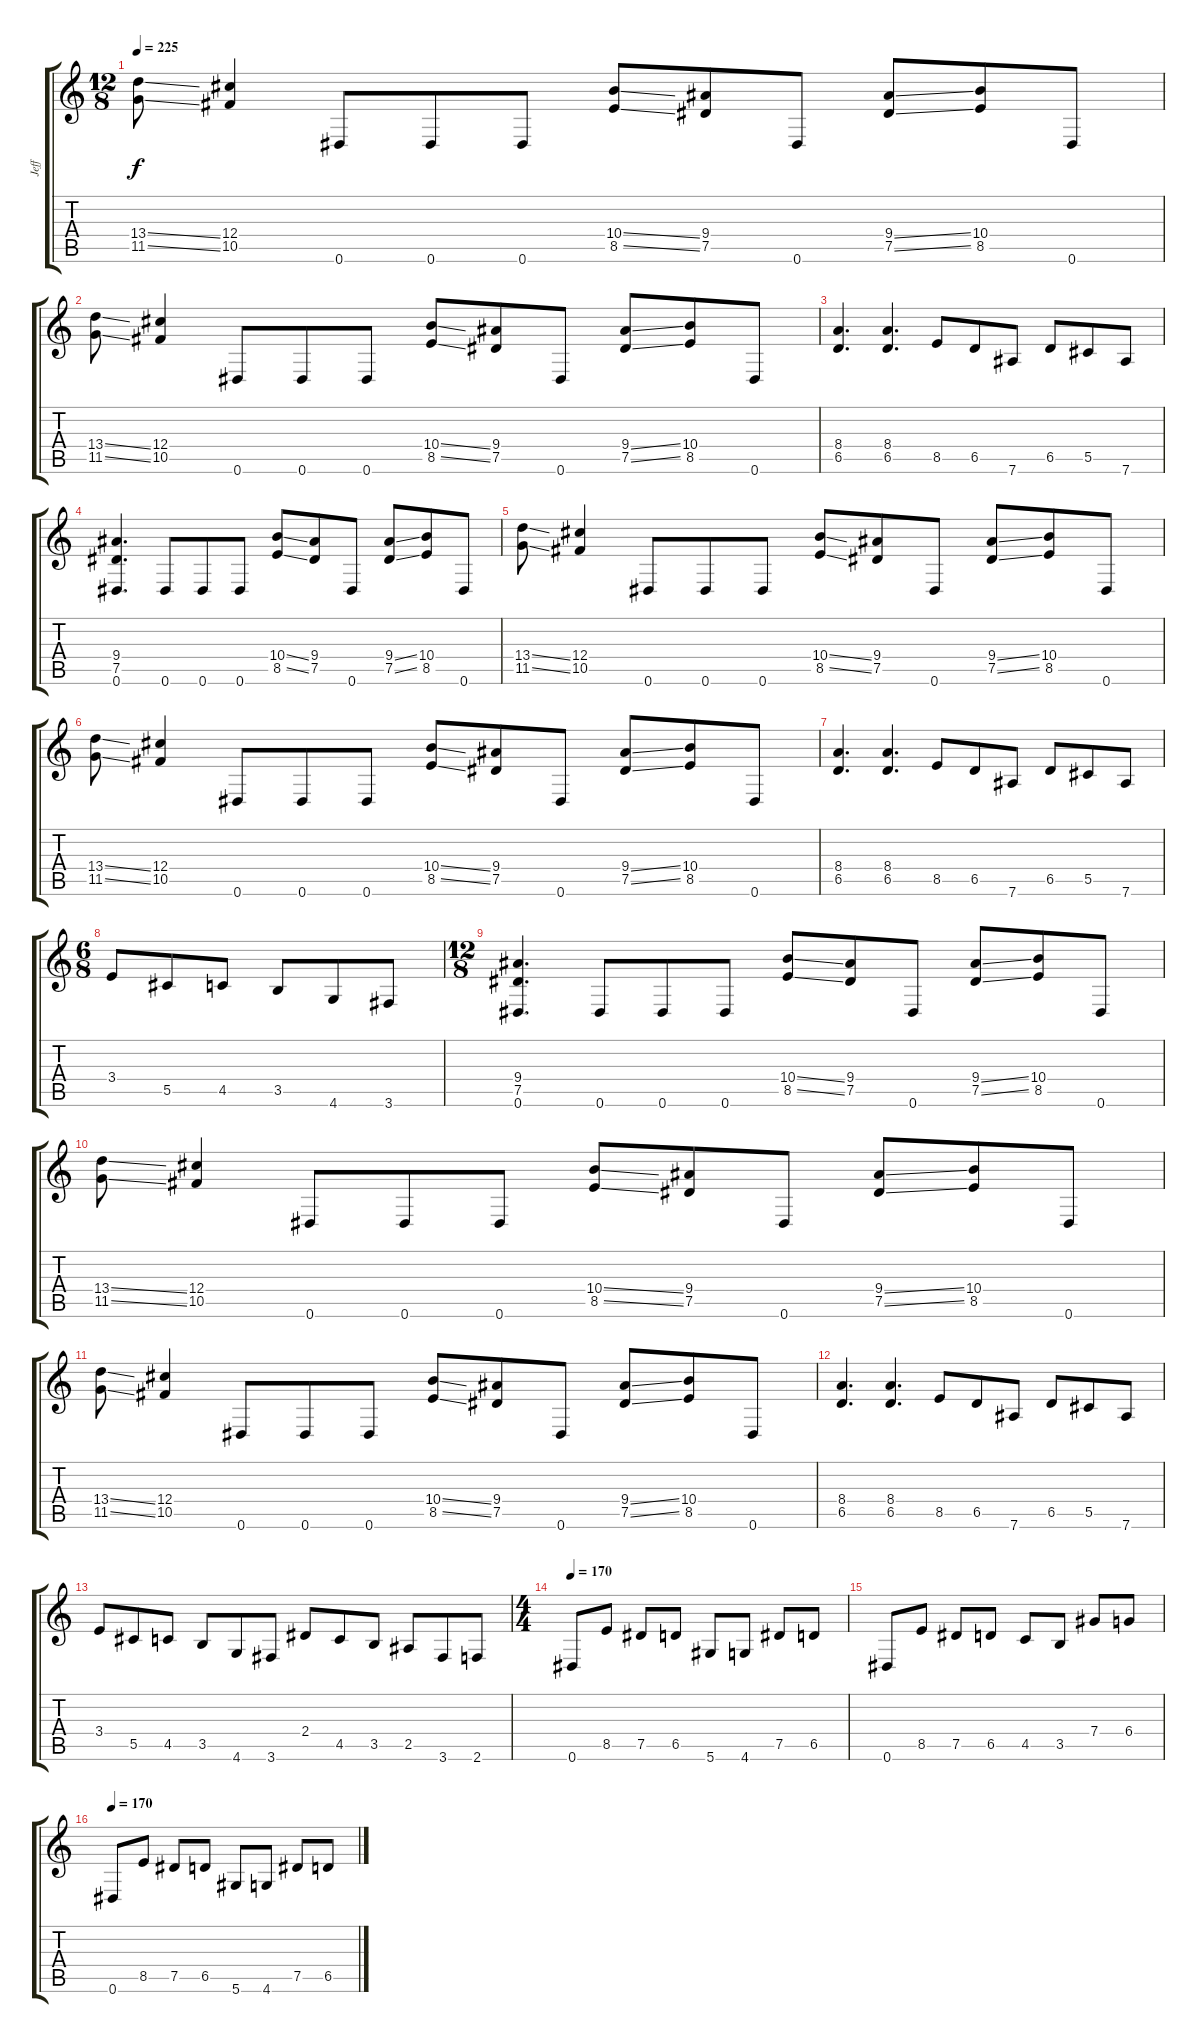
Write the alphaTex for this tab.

\track ("Jeff" "Jeff") {instrument distortionguitar}
\staff {score tabs}
\tuning (Eb4 Bb3 Gb3 Db3 Ab2 Eb2) {hide}
\ts (12 8)
\tempo 225
\clef g2
\ks c
(13.4{ss} 11.5{ss}).8{dy f} (12.4 10.5).4 0.6.8 0.6.8 0.6.8 (10.4{ss} 8.5{ss}).8 (9.4 7.5).8 0.6.8 (9.4{ss} 7.5{ss}).8 (10.4 8.5).8 0.6.8 |
(13.4{ss} 11.5{ss}).8 (12.4 10.5).4 0.6.8 0.6.8 0.6.8 (10.4{ss} 8.5{ss}).8 (9.4 7.5).8 0.6.8 (9.4{ss} 7.5{ss}).8 (10.4 8.5).8 0.6.8 |
(8.4 6.5).4{d} (8.4 6.5).4{d} 8.5.8 6.5.8 7.6.8 6.5.8 5.5.8 7.6.8 |
(9.4 7.5 0.6).4{d} 0.6.8 0.6.8 0.6.8 (10.4{ss} 8.5{ss}).8 (9.4 7.5).8 0.6.8 (9.4{ss} 7.5{ss}).8 (10.4 8.5).8 0.6.8 |
(13.4{ss} 11.5{ss}).8 (12.4 10.5).4 0.6.8 0.6.8 0.6.8 (10.4{ss} 8.5{ss}).8 (9.4 7.5).8 0.6.8 (9.4{ss} 7.5{ss}).8 (10.4 8.5).8 0.6.8 |
(13.4{ss} 11.5{ss}).8 (12.4 10.5).4 0.6.8 0.6.8 0.6.8 (10.4{ss} 8.5{ss}).8 (9.4 7.5).8 0.6.8 (9.4{ss} 7.5{ss}).8 (10.4 8.5).8 0.6.8 |
(8.4 6.5).4{d} (8.4 6.5).4{d} 8.5.8 6.5.8 7.6.8 6.5.8 5.5.8 7.6.8 |
\ts (6 8)
3.4.8 5.5.8 4.5.8 3.5.8 4.6.8 3.6.8 |
\ts (12 8)
(9.4 7.5 0.6).4{d} 0.6.8 0.6.8 0.6.8 (10.4{ss} 8.5{ss}).8 (9.4 7.5).8 0.6.8 (9.4{ss} 7.5{ss}).8 (10.4 8.5).8 0.6.8 |
(13.4{ss} 11.5{ss}).8 (12.4 10.5).4 0.6.8 0.6.8 0.6.8 (10.4{ss} 8.5{ss}).8 (9.4 7.5).8 0.6.8 (9.4{ss} 7.5{ss}).8 (10.4 8.5).8 0.6.8 |
(13.4{ss} 11.5{ss}).8 (12.4 10.5).4 0.6.8 0.6.8 0.6.8 (10.4{ss} 8.5{ss}).8 (9.4 7.5).8 0.6.8 (9.4{ss} 7.5{ss}).8 (10.4 8.5).8 0.6.8 |
(8.4 6.5).4{d} (8.4 6.5).4{d} 8.5.8 6.5.8 7.6.8 6.5.8 5.5.8 7.6.8 |
3.4.8 5.5.8 4.5.8 3.5.8 4.6.8 3.6.8 2.4.8 4.5.8 3.5.8 2.5.8 3.6.8 2.6.8 |
\ts (4 4)
\tempo 170
0.6.8 8.5.8 7.5.8 6.5.8 5.6.8 4.6.8 7.5.8 6.5.8 |
0.6.8 8.5.8 7.5.8 6.5.8 4.5.8 3.5.8 7.4.8 6.4.8 |
\tempo 170
0.6.8 8.5.8 7.5.8 6.5.8 5.6.8 4.6.8 7.5.8 6.5.8
